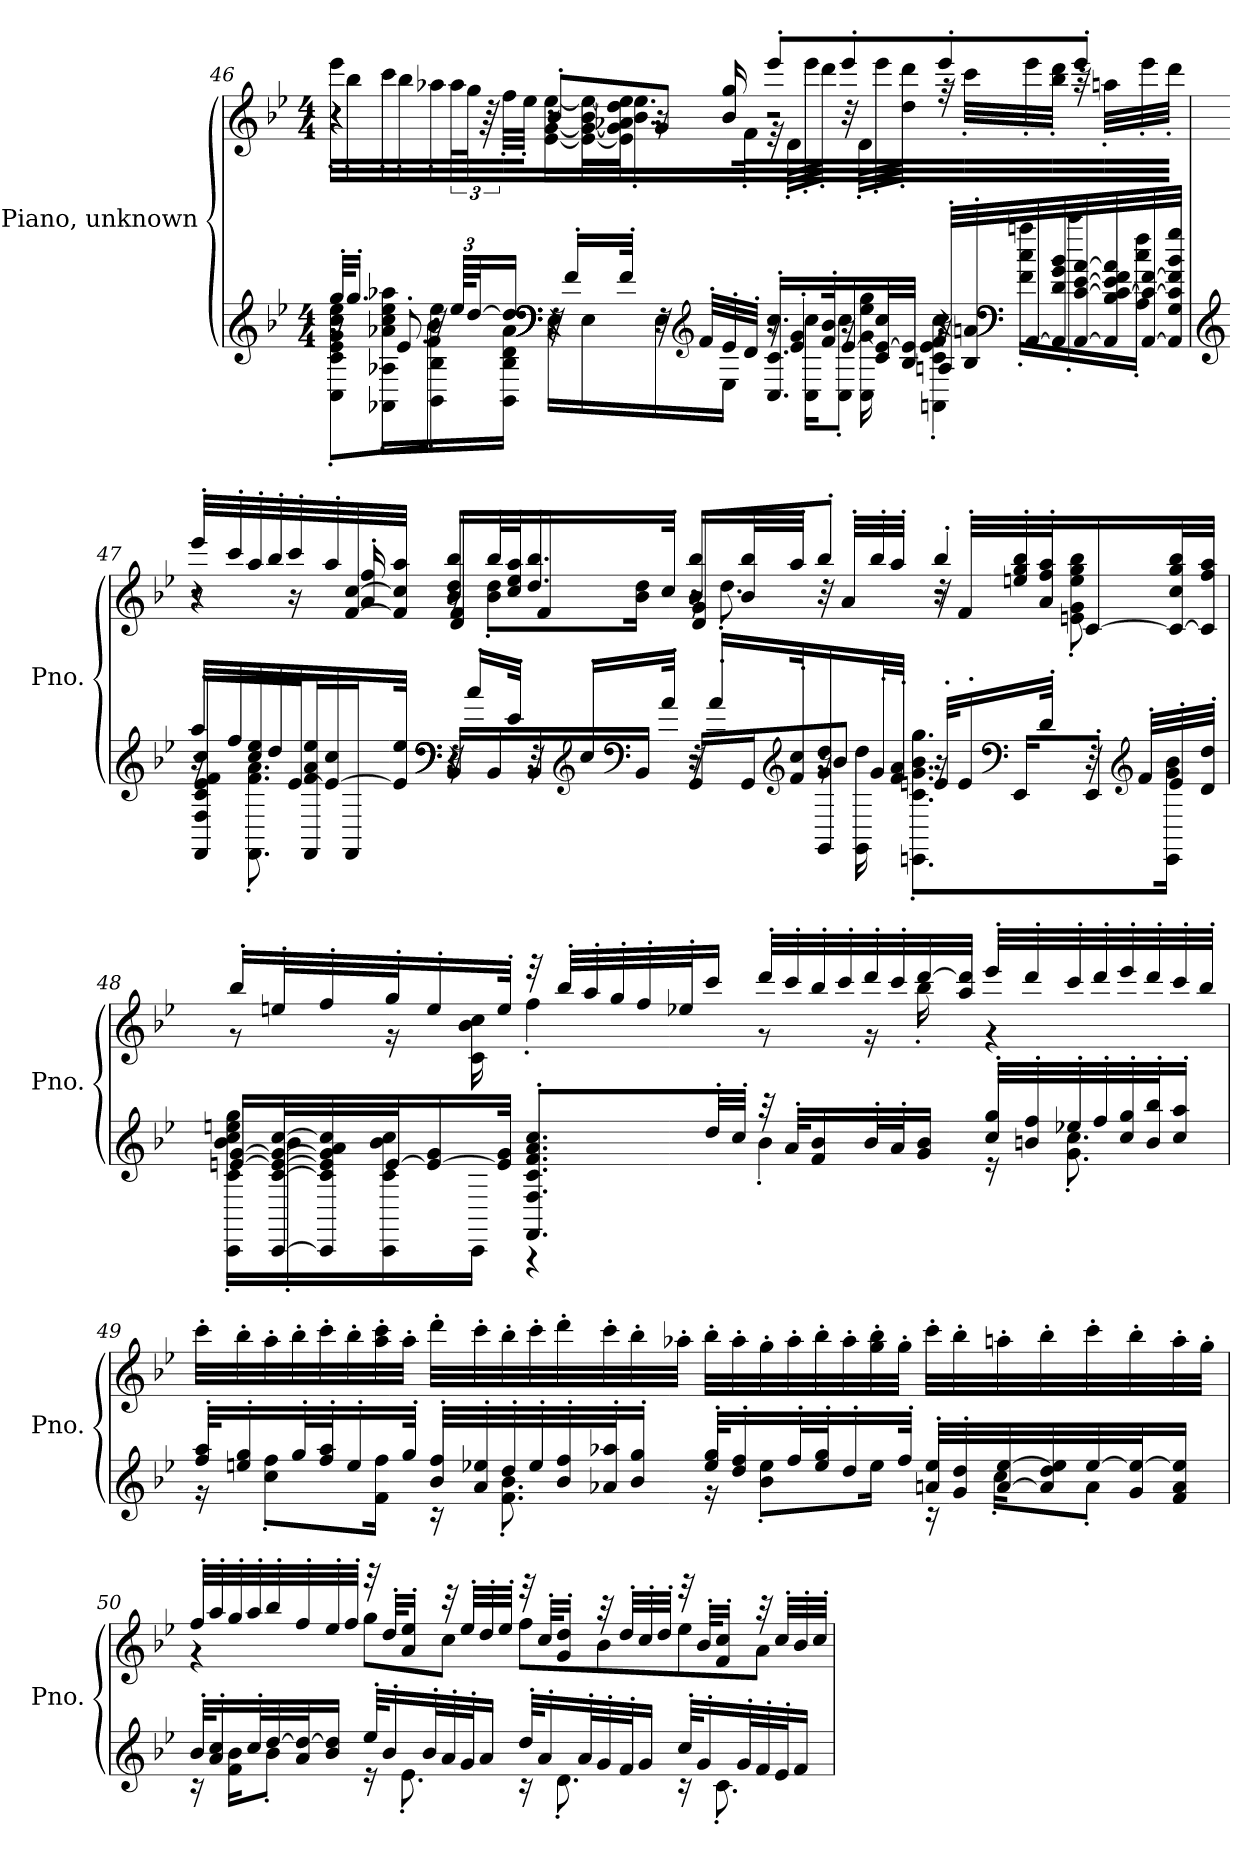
**kern	**kern
*part1	*part1
*staff2	*staff1
*I"Piano, unknown	*
*I'Pno.	*
!!LO:LB:g=z
*clefG2	*clefG2
*k[b-e-]	*k[b-e-]
*M4/4	*M4/4
=46	=46
*^	*^
*	*^	*	*^
*	*	*^	*	*	*
32gg'/KLL	16r	16r	8C\' 8c\' 8e-\' 8g\' 8cc\' 8ee-\'L	4r	32eee-'\LLL	4r
16.gg'/JJ	.	.	.	.	32bb-'\	.
.	16AA-X\' 16A-X\' 16a-X\' 16cc\' 16ee-\' 16aa-X\'LL	8.e-'/	.	.	32ccc'\	.
.	.	.	.	.	32bb-'\	.
32r	16BB-\' 16B-\' 16ee-\'	.	8f\ 8b-\J	.	32aa-X'\	.
*Xbrackettup	*	*	*	*	*	*
96ee-/KLLL	.	.	.	.	96aa-\L	.
[48dd/J	.	.	.	.	96gg\JJJJ	.
.	.	.	.	.	96r	.
16dd/JJ]	16BB-\ 16B-\ 16d\ 16a-\JJ	.	.	.	32ff'\LLL	.
.	.	.	.	.	32ee-'\JJJ	.
*clefF4	*	*	*	*	*	*
32r	16E-\LL	4r	4r	8b-'/L	[16e-\ [16g\ [16ee-\LL	8r
16f'/LL	.	.	.	.	.	.
.	16E-\	.	.	.	32e-\_ 32g\_ 32b-\ 32ee-\_L	.
32f'/JJk	.	.	.	.	32e-\] 32g\] 32a-X\ 32dd\ 32ee-\]J	.
32r	16E-\	.	.	8g/J	16.b-\' 16.ee-\'	16r
*clefG2	*	*	*	*	*	*
32f'/LLL	.	.	.	.	.	.
32e-'/	16E-\JJ	.	.	.	.	16b-/ 16gg/
32d'/JJJ	.	.	.	.	32f'\JJk	.
16.C/' 16.c/' 16.cc/'LL	8r	4e-/' 4g/'	16r	8eee-'/L	32r	2r
.	.	.	.	.	32d'\LLL	.
.	.	.	16C\ 16cc\KL	.	32eee-'\	.
32f/' 32b-/'K	.	.	.	.	32ddd'\JJJ	.
[16e-/	16r	.	8C\' 8cc\'J	8eee-'/	32r	.
.	.	.	.	.	32d'\LLL	.
32c/ 32e-/_ 32cc/L	16C\ 16g\ 16ee-\ 16gg\	.	.	.	32eee-'\	.
32B-/ 32e-/]JJJ	.	.	.	.	32dd\' 32ddd\'JJJ	.
32An'/LLL	16r	4r	4AAn\' 4c\' 4e-\' 4f\' 4cc\'	8eee-'/	32r	.
32B-/' 32an/'	.	.	.	.	32ccc'\LLL	.
*clefF4	*	*	*	*	*	*
[32AA/	16f\' 16cc\' 16aan\'LL	.	.	.	32eee-'\	.
32AA/] 32d/ 32g/ 32b-/	.	.	.	.	32bb-\' 32ddd\'JJJ	.
[32AA/ [32c/ [32e-/ [32a/	16ccc'\	.	.	8eee-'/J	32r	.
32AA/] 32B-/ 32c/_ 32e-/] 32f/ 32a/]	.	.	.	.	32aan'\LLL	.
[32AA/ 32c/_ [32f/	16A\' 16cc\' 16ff\'JJ	.	.	.	32eee-'\	.
32AA/] 32G/ 32c/] 32f/] 32b-/ 32gg/JJJ	.	.	.	.	32ddd'\JJJ	.
*v	*v	*v	*v	*	*	*
!!LO:LB:g=z	!!	!!
=47	=47	=47	=47
*clefG2	*	*	*
*^	*	*	*
*	*^	*	*	*
32aa'/LLL	16r	8FF/' 8F/' 8c/' 8e-/' 8f/' 8cc/'L	32eee-'/LLL	4r	8r
32ff'/	.	.	32ccc'/	.	.
32cc/' 32ee-/'	8.FF\' 8.f\' 8.a\'	.	32aa'/	.	.
32dd'/	.	.	32bb-'/	.	.
[32e-/J	.	16FF/ 16f/ 16a/ 16ee-/L	32ccc'/	.	16r
16e-/_ 16cc/	.	.	32aa'/	.	.
.	.	16FF/JJ	[32f/ [32cc/	.	16a/' 16ff/'
32e-/] 32ee-/JJk	.	.	32f/] 32cc/] 32aa/JJJ	.	.
*clefF4	*	*	*	*	*
32r	4r	16BB-/LL	16b-/ 16dd/ 16bb-/LL	16r	8d/ 8f/L
16cc'/LL	.	.	.	.	.
.	.	16BB-/	32bb-'/L	8b-\' 8dd\'L	.
32e-'/JJk	.	.	32cc/' 32ee-/' 32aa/'J	.	.
32r	.	16BB-/	16.dd/' 16.bb-/'	.	8f/J
*clefG2	*	*	*	*	*
16cc'/LL	.	.	.	.	.
*clefF4	*	*	*	*	*
.	.	16BB-/JJ	.	16b-\ 16dd\Jk	.
32a'/JJk	.	.	32cc'/JJk	.	.
32r	8r	16GG/LL	16b-/ 16bb-/LL	16r	8d/ 8g/L
16a'/LL	.	.	.	.	.
.	.	16GG/J	32b-/' 32bb-/'L	8.dd'\	.
*clefG2	*	*	*	*	*
32f/' 32cc/'K	.	.	32aa'/JJJ	.	.
16GG/ 16g/ 16dd/	16r	8b-/J	32r	.	8bb-'/J
.	.	.	32a'/LLL	.	.
32g'/L	16GG\ 16dd\	.	32bb-'/	.	.
32f/' 32a/'JJJ	.	.	32aa'/JJJ	.	.
32en'/KLL	8.EEn\' 8.c\' 8.g\' 8.b-\' 8.gg\'L	16r	32r	8r	4bb-'/
16e'/	.	.	32f'/LLL	.	.
*clefF4	*	*	*	*	*
.	.	16EE/KL	32een/' 32gg/' 32bb-/'	.	.
32d'/JJk	.	.	32a/' 32ff/' 32aa/'J	.	.
32r	.	8EE'/J	[16c/	8en\' 8g\' 8ee\' 8gg\' 8bb-\'	.
*clefG2	*	*	*	*	*
32f'/LLL	.	.	.	.	.
32e'/	16EE\ 16g\ 16b-\Jk	.	32c/_ 32cc/ 32gg/ 32bb-/L	.	.
32d/' 32dd/'JJJ	.	.	32c/] 32ff/ 32aa/JJJ	.	.
*	*v	*v	*	*	*
*	*	*	*v	*v
!!LO:LB:g=z
=48	=48	=48	=48
[16en/ [16g/LL	16CC\' 16c\' 16b-\' 16cc\' 16een\' 16gg\'LL	16bb-'/LL	8r
[32CC/ [32c/ 32e/_ 32g/_ [32cc/L	16b-'\	32een'/L	.
32CC/] 32c/] 32e/] 32g/] 32a/ 32cc/]	.	32ff'/	.
[32e/J	16CC\ 16c\ 16b-\ 16cc\	32gg'/J	16r
16e/_ 16g/	.	16ee'/	.
.	16CC\JJ	.	16c\ 16b-\ 16cc\
32e/] 32g/JJk	.	32ee'/JJk	.
8.FF/' 8.F/' 8.c/' 8.f/' 8.a/' 8.cc/'L	4r	32r	4ff'\
.	.	32bb-'/LLL	.
.	.	32aa'/	.
.	.	32gg'/	.
.	.	32ff'/	.
.	.	32ee-X'/J	.
32dd'/LL	.	16ccc/JJ	.
32cc'/JJJ	.	.	.
32r	4b-'\	32ddd'/LLL	8r
32a'/KLL	.	32ccc'/	.
16f/ 16b-/	.	32bb-'/	.
.	.	32ccc'/	.
32b-'/L	.	32ddd'/	16r
32a'/J	.	32ccc'/	.
16g/ 16b-/JJ	.	[32ddd/	16bb-'\
.	.	32aa/ 32ddd/]JJJ	.
32cc/' 32gg/'LLL	16r	32eee-'/LLL	4r
32bn/' 32ff/'	.	32ddd'/	.
32ee-X'/	8.g\' 8.cc\'	32ccc'/	.
32ff'/	.	32ddd'/	.
32cc/' 32gg/'	.	32eee-'/	.
32b/' 32bb-/'J	.	32ddd'/	.
16cc/' 16aa/'JJ	.	32ccc'/	.
.	.	32bb-'/JJJ	.
*	*	*v	*v
!!LO:PB:g=z
=49	=49	=49
32ff/' 32aa/'KLL	16r	32ccc'\LLL
16een/' 16gg/'	.	32bb-'\
.	8cc\' 8ff\'L	32aa'\
32gg'/L	.	32bb-'\
32ff/' 32aa/'J	.	32ccc'\
16ee'/	.	32bb-'\
.	16f\ 16ff\Jk	32aa\' 32ccc\'
32gg'/JJk	.	32aa'\JJJ
32b-/' 32ff/'LLL	16r	32ddd'\LLL
32a/' 32ee-X/'	.	32ccc'\
32dd'/	8.f\' 8.b-\'	32bb-'\
32ee-'/	.	32ccc'\
32b-/' 32ff/'	.	32ddd'\
32a-X/' 32aa-X/'J	.	32ccc'\
16b-/' 16gg/'JJ	.	32bb-'\
.	.	32aa-X'\JJJ
32ee-/' 32gg/'KLL	16r	32bb-'\LLL
16dd/' 16ff/'	.	32aa-'\
.	8b-\' 8ee-\'L	32gg'\
32ff'/L	.	32aa-'\
32ee-/' 32gg/'J	.	32bb-'\
16dd'/	.	32aa-'\
.	16ee-\Jk	32gg\' 32bb-\'
32ff'/JJk	.	32gg'\JJJ
32an/' 32ee-/'LLL	16r	32ccc'\LLL
32g/' 32dd/'	.	32bb-'\
[32a/ [32ee-/	16cc'\KL	32aan'\
32a/] 32dd/ 32ee-/]	.	32bb-'\
[32ee-/	8a'\J	32ccc'\
32g/ 32ee-/_J	.	32bb-'\
16f/ 16a/ 16ee-/]JJ	.	32aa'\
.	.	32gg'\JJJ
!!LO:LB:g=z
=50	=50	=50
*	*	*^
32b-'/KLL	16r	32ff'/LLL	4r
16a/' 16cc/'	.	32aa'/	.
.	16f\ 16b-\KL	32gg'/	.
32cc'/L	.	32aa'/	.
[32dd/	8b-'\J	32bb-'/	.
32a/ 32dd/_J	.	32ff'/	.
16b-/ 16dd/]JJ	.	32ee-'/	.
.	.	32ff'/JJJ	.
32ee-'/KLL	16r	32r	8gg\L
16b-'/	.	32dd'/KLL	.
.	8.e-'\	16a/' 16ee-/'JJ	.
32b-'/L	.	.	.
32a'/	.	32r	8cc\J
32g'/J	.	32ee-'/LLL	.
16a/JJ	.	32dd'/	.
.	.	32ee-'/JJJ	.
32dd'/KLL	16r	32r	8ff\L
16a'/	.	32cc'/KLL	.
.	8.d'\	16g/' 16dd/'JJ	.
32a'/L	.	.	.
32g'/	.	32r	8b-\
32f'/J	.	32dd'/LLL	.
16g/JJ	.	32cc'/	.
.	.	32dd'/JJJ	.
32cc'/KLL	16r	32r	8ee-\
16g'/	.	32b-'/KLL	.
.	8.c'\	16f/' 16cc/'JJ	.
32g'/L	.	.	.
32f'/	.	32r	8a\J
32e-'/J	.	32cc'/LLL	.
16f/JJ	.	32b-'/	.
.	.	32cc'/JJJ	.
*v	*v	*	*
*	*v	*v
=	=
*-	*-
